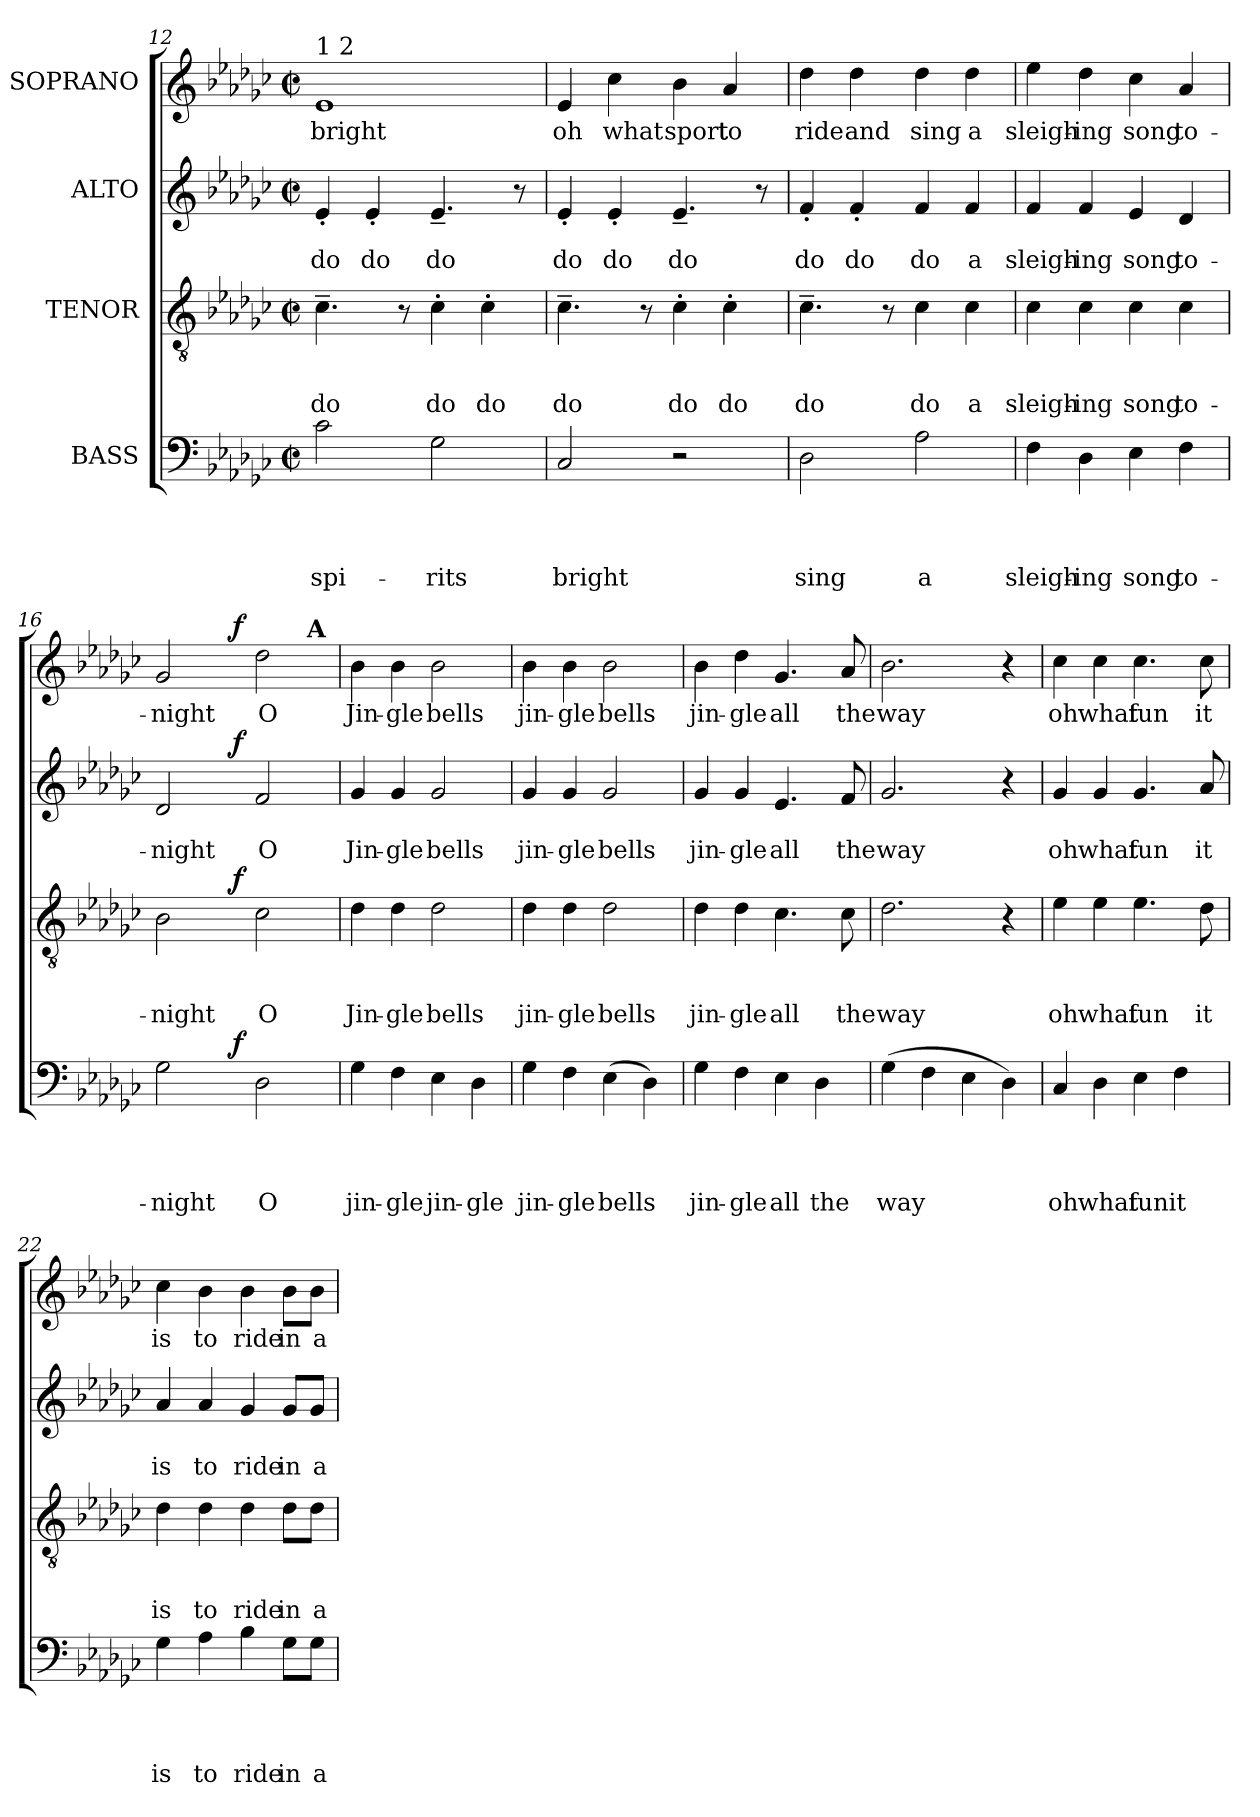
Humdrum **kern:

**kern	**text	**text	**text	**text	**dynam	**kern	**text	**text	**text	**dynam	**kern	**text	**text	**dynam	**kern	**text	**dynam
*part4	*part4	*part4	*part4	*part4	*part4	*part3	*part3	*part3	*part3	*part3	*part2	*part2	*part2	*part2	*part1	*part1	*part1
*staff4	*staff4	*staff4	*staff4	*staff4	*staff4	*staff3	*staff3	*staff3	*staff3	*staff3	*staff2	*staff2	*staff2	*staff2	*staff1	*staff1	*staff1
*I"BASS	*	*	*	*	*	*I"TENOR	*	*	*	*	*I"ALTO	*	*	*	*I"SOPRANO	*	*
!!LO:LB:g=z
*clefF4	*	*	*	*	*	*clefGv2	*	*	*	*	*clefG2	*	*	*	*clefG2	*	*
*k[b-e-a-d-g-c-]	*	*	*	*	*	*k[b-e-a-d-g-c-]	*	*	*	*	*k[b-e-a-d-g-c-]	*	*	*	*k[b-e-a-d-g-c-]	*	*
*G-:	*	*	*	*	*	*G-:	*	*	*	*	*G-:	*	*	*	*G-:	*	*
*M2/2	*	*	*	*	*	*M2/2	*	*	*	*	*M2/2	*	*	*	*M2/2	*	*
*met(c|)	*	*	*	*	*	*met(c|)	*	*	*	*	*met(c|)	*	*	*	*met(c|)	*	*
=12	=12	=12	=12	=12	=12	=12	=12	=12	=12	=12	=12	=12	=12	=12	=12	=12	=12
!	!	!	!	!	!	!	!	!	!	!	!	!	!	!	!LO:TX:a:t=1 2	!	!
!	!	!	!	!LO:LY:b	!	!	!	!	!LO:LY:b	!	!	!	!LO:LY:b	!	!	!LO:LY:b	!
2c-\	.	.	.	spi-	.	4.c-~>\	.	.	do	.	4e-'</	.	do	.	1e-	bright	.
!	!	!	!	!	!	!	!	!	!	!	!	!	!LO:LY:b	!	!	!	!
.	.	.	.	.	.	.	.	.	.	.	4e-'</	.	do	.	.	.	.
.	.	.	.	.	.	8r	.	.	.	.	.	.	.	.	.	.	.
!	!	!	!	!LO:LY:b	!	!	!	!	!LO:LY:b	!	!	!	!LO:LY:b	!	!	!	!
2G-\	.	.	.	-rits	.	4c-'>\	.	.	do	.	4.e-~</	.	do	.	.	.	.
!	!	!	!	!	!	!	!	!	!LO:LY:b	!	!	!	!	!	!	!	!
.	.	.	.	.	.	4c-'>\	.	.	do	.	.	.	.	.	.	.	.
.	.	.	.	.	.	.	.	.	.	.	8r	.	.	.	.	.	.
=13	=13	=13	=13	=13	=13	=13	=13	=13	=13	=13	=13	=13	=13	=13	=13	=13	=13
!	!	!	!	!LO:LY:b	!	!	!	!	!LO:LY:b	!	!	!	!LO:LY:b	!	!	!LO:LY:b	!
2C-/	.	.	.	bright	.	4.c-~>\	.	.	do	.	4e-'</	.	do	.	4e-/	oh	.
!	!	!	!	!	!	!	!	!	!	!	!	!	!LO:LY:b	!	!	!LO:LY:b	!
.	.	.	.	.	.	.	.	.	.	.	4e-'</	.	do	.	4cc-\	what	.
.	.	.	.	.	.	8r	.	.	.	.	.	.	.	.	.	.	.
!	!	!	!	!	!	!	!	!	!LO:LY:b	!	!	!	!LO:LY:b	!	!	!LO:LY:b	!
2r	.	.	.	.	.	4c-'>\	.	.	do	.	4.e-~</	.	do	.	4b-\	sport	.
!	!	!	!	!	!	!	!	!	!LO:LY:b	!	!	!	!	!	!	!LO:LY:b	!
.	.	.	.	.	.	4c-'>\	.	.	do	.	.	.	.	.	4a-/	to	.
.	.	.	.	.	.	.	.	.	.	.	8r	.	.	.	.	.	.
=14	=14	=14	=14	=14	=14	=14	=14	=14	=14	=14	=14	=14	=14	=14	=14	=14	=14
!	!	!	!	!LO:LY:b	!	!	!	!	!LO:LY:b	!	!	!	!LO:LY:b	!	!	!LO:LY:b	!
2D-\	.	.	.	sing	.	4.c-~>\	.	.	do	.	4f'</	.	do	.	4dd-\	ride	.
!	!	!	!	!	!	!	!	!	!	!	!	!	!LO:LY:b	!	!	!LO:LY:b	!
.	.	.	.	.	.	.	.	.	.	.	4f'</	.	do	.	4dd-\	and	.
.	.	.	.	.	.	8r	.	.	.	.	.	.	.	.	.	.	.
!	!	!	!	!LO:LY:b	!	!	!	!	!LO:LY:b	!	!	!	!LO:LY:b	!	!	!LO:LY:b	!
2A-\	.	.	.	a	.	4c-\	.	.	do	.	4f/	.	do	.	4dd-\	sing	.
!	!	!	!	!	!	!	!	!	!LO:LY:b	!	!	!	!LO:LY:b	!	!	!LO:LY:b	!
.	.	.	.	.	.	4c-\	.	.	a	.	4f/	.	a	.	4dd-\	a	.
=15	=15	=15	=15	=15	=15	=15	=15	=15	=15	=15	=15	=15	=15	=15	=15	=15	=15
!	!	!	!	!LO:LY:b	!	!	!	!	!LO:LY:b	!	!	!	!LO:LY:b	!	!	!LO:LY:b	!
4F\	.	.	.	sleigh-	.	4c-\	.	.	sleigh-	.	4f/	.	sleigh-	.	4ee-\	sleigh-	.
!	!	!	!	!LO:LY:b:rj	!	!	!	!	!LO:LY:b:rj	!	!	!	!LO:LY:b:rj	!	!	!LO:LY:b:rj	!
4D-\	.	.	.	-ing	.	4c-\	.	.	-ing	.	4f/	.	-ing	.	4dd-\	-ing	.
!	!	!	!	!LO:LY:b	!	!	!	!	!LO:LY:b	!	!	!	!LO:LY:b	!	!	!LO:LY:b	!
4E-\	.	.	.	song	.	4c-\	.	.	song	.	4e-/	.	song	.	4cc-\	song	.
!	!	!	!	!LO:LY:b	!	!	!	!	!LO:LY:b	!	!	!	!LO:LY:b	!	!	!LO:LY:b	!
4F\	.	.	.	to-	.	4c-\	.	.	to-	.	4d-/	.	to-	.	4a-/	to-	.
=16	=16	=16	=16	=16	=16	=16	=16	=16	=16	=16	=16	=16	=16	=16	=16	=16	=16
!	!	!	!	!LO:LY:b	!	!	!	!	!LO:LY:b	!	!	!	!LO:LY:b	!	!	!LO:LY:b	!
*^	*	*	*	*	*	*^	*	*	*	*	*^	*	*	*	*^	*	*
*	*	*	*	*	*	*	*	*	*	*	*	*	*	*	*	*	*	*	*^	*	*
2G-\	4ryy	.	.	.	-night	.	2B-\	4ryy	.	.	-night	.	2d-/	4ryy	.	-night	.	2g-/	4ryy	2..ryy	-night	.
.	8ryy	.	.	.	.	.	.	8ryy	.	.	.	.	.	8ryy	.	.	.	.	8ryy	.	.	.
.	32ryy	.	.	.	.	.	.	32ryy	.	.	.	.	.	32ryy	.	.	.	.	32ryy	.	.	.
!	!	!	!	!	!	!LO:DY:a	!	!	!	!	!	!LO:DY:a	!	!	!	!	!LO:DY:a	!	!	!	!	!LO:DY:a
.	2ryy	.	.	.	.	f	.	2ryy	.	.	.	f	.	2ryy	.	.	f	.	2ryy	.	.	f
!	!	!	!	!	!LO:LY:b	!	!	!	!	!	!LO:LY:b	!	!	!	!	!LO:LY:b	!	!	!	!	!LO:LY:b	!
2D-\	.	.	.	.	O	.	2c-\	.	.	.	O	.	2f/	.	.	O	.	2dd-\	.	.	O	.
!	!	!	!	!	!	!	!	!	!	!	!	!	!	!	!	!	!	!	!	!LO:TX:a:B:t=A	!	!
.	.	.	.	.	.	.	.	.	.	.	.	.	.	.	.	.	.	.	.	8ryy	.	.
.	16.ryy	.	.	.	.	.	.	16.ryy	.	.	.	.	.	16.ryy	.	.	.	.	16.ryy	.	.	.
=17	=17	=17	=17	=17	=17	=17	=17	=17	=17	=17	=17	=17	=17	=17	=17	=17	=17	=17	=17	=17	=17	=17
!	!	!	!	!	!LO:LY:b	!	!	!	!	!	!LO:LY:b	!	!	!	!	!LO:LY:b	!	!	!	!	!LO:LY:b	!
*v	*v	*	*	*	*	*	*	*	*	*	*	*	*v	*v	*	*	*	*v	*v	*v	*	*
*	*	*	*	*	*	*v	*v	*	*	*	*	*	*	*	*	*	*	*
4G-\	.	.	.	jin-	.	4d-\	.	.	Jin-	.	4g-/	.	Jin-	.	4b-\	Jin-	.
!	!	!	!	!LO:LY:b:rj	!	!	!	!	!LO:LY:b:rj	!	!	!	!LO:LY:b:rj	!	!	!LO:LY:b:rj	!
4F\	.	.	.	-gle	.	4d-\	.	.	-gle	.	4g-/	.	-gle	.	4b-\	-gle	.
!	!	!	!	!LO:LY:b	!	!	!	!	!LO:LY:b	!	!	!	!LO:LY:b	!	!	!LO:LY:b	!
4E-\	.	.	.	jin-	.	2d-\	.	.	bells	.	2g-/	.	bells	.	2b-\	bells	.
!	!	!	!	!LO:LY:b:rj	!	!	!	!	!	!	!	!	!	!	!	!	!
4D-\	.	.	.	-gle	.	.	.	.	.	.	.	.	.	.	.	.	.
!!LO:PB:g=z
=18	=18	=18	=18	=18	=18	=18	=18	=18	=18	=18	=18	=18	=18	=18	=18	=18	=18
!	!	!	!	!LO:LY:b	!	!	!	!	!LO:LY:b	!	!	!	!LO:LY:b	!	!	!LO:LY:b	!
4G-\	.	.	.	jin-	.	4d-\	.	.	jin-	.	4g-/	.	jin-	.	4b-\	jin-	.
!	!	!	!	!LO:LY:b:rj	!	!	!	!	!LO:LY:b:rj	!	!	!	!LO:LY:b:rj	!	!	!LO:LY:b:rj	!
4F\	.	.	.	-gle	.	4d-\	.	.	-gle	.	4g-/	.	-gle	.	4b-\	-gle	.
!	!	!	!	!LO:LY:b	!	!	!	!	!LO:LY:b	!	!	!	!LO:LY:b	!	!	!LO:LY:b	!
(>4E-\	.	.	.	bells	.	2d-\	.	.	bells	.	2g-/	.	bells	.	2b-\	bells	.
4D-\)	.	.	.	.	.	.	.	.	.	.	.	.	.	.	.	.	.
=19	=19	=19	=19	=19	=19	=19	=19	=19	=19	=19	=19	=19	=19	=19	=19	=19	=19
!	!	!	!	!LO:LY:b	!	!	!	!	!LO:LY:b	!	!	!	!LO:LY:b	!	!	!LO:LY:b	!
4G-\	.	.	.	jin-	.	4d-\	.	.	jin-	.	4g-/	.	jin-	.	4b-\	jin-	.
!	!	!	!	!LO:LY:b:rj	!	!	!	!	!LO:LY:b:rj	!	!	!	!LO:LY:b:rj	!	!	!LO:LY:b:rj	!
4F\	.	.	.	-gle	.	4d-\	.	.	-gle	.	4g-/	.	-gle	.	4dd-\	-gle	.
!	!	!	!	!LO:LY:b	!	!	!	!	!LO:LY:b	!	!	!	!LO:LY:b	!	!	!LO:LY:b	!
4E-\	.	.	.	all	.	4.c-\	.	.	all	.	4.e-/	.	all	.	4.g-/	all	.
!	!	!	!	!LO:LY:b	!	!	!	!	!	!	!	!	!	!	!	!	!
4D-\	.	.	.	the	.	.	.	.	.	.	.	.	.	.	.	.	.
!	!	!	!	!	!	!	!	!	!LO:LY:b	!	!	!	!LO:LY:b	!	!	!LO:LY:b	!
.	.	.	.	.	.	8c-\	.	.	the	.	8f/	.	the	.	8a-/	the	.
=20	=20	=20	=20	=20	=20	=20	=20	=20	=20	=20	=20	=20	=20	=20	=20	=20	=20
!	!	!	!	!LO:LY:b	!	!	!	!	!LO:LY:b	!	!	!	!LO:LY:b	!	!	!LO:LY:b	!
(>4G-\	.	.	.	way	.	2.d-\	.	.	way	.	2.g-/	.	way	.	2.b-\	way	.
4F\	.	.	.	.	.	.	.	.	.	.	.	.	.	.	.	.	.
4E-\	.	.	.	.	.	.	.	.	.	.	.	.	.	.	.	.	.
4D-\)	.	.	.	.	.	4r	.	.	.	.	4r	.	.	.	4r	.	.
=21	=21	=21	=21	=21	=21	=21	=21	=21	=21	=21	=21	=21	=21	=21	=21	=21	=21
!	!	!	!	!LO:LY:b	!	!	!	!	!LO:LY:b	!	!	!	!LO:LY:b	!	!	!LO:LY:b	!
4C-/	.	.	.	oh	.	4e-\	.	.	oh	.	4g-/	.	oh	.	4cc-\	oh	.
!	!	!	!	!LO:LY:b	!	!	!	!	!LO:LY:b	!	!	!	!LO:LY:b	!	!	!LO:LY:b	!
4D-\	.	.	.	what	.	4e-\	.	.	what	.	4g-/	.	what	.	4cc-\	what	.
!	!	!	!	!LO:LY:b	!	!	!	!	!LO:LY:b	!	!	!	!LO:LY:b	!	!	!LO:LY:b	!
4E-\	.	.	.	fun	.	4.e-\	.	.	fun	.	4.g-/	.	fun	.	4.cc-\	fun	.
!	!	!	!	!LO:LY:b	!	!	!	!	!	!	!	!	!	!	!	!	!
4F\	.	.	.	it	.	.	.	.	.	.	.	.	.	.	.	.	.
!	!	!	!	!	!	!	!	!	!LO:LY:b	!	!	!	!LO:LY:b	!	!	!LO:LY:b	!
.	.	.	.	.	.	8d-\	.	.	it	.	8a-/	.	it	.	8cc-\	it	.
=22	=22	=22	=22	=22	=22	=22	=22	=22	=22	=22	=22	=22	=22	=22	=22	=22	=22
!	!	!	!	!LO:LY:b	!	!	!	!	!LO:LY:b	!	!	!	!LO:LY:b	!	!	!LO:LY:b	!
4G-\	.	.	.	is	.	4d-\	.	.	is	.	4a-/	.	is	.	4cc-\	is	.
!	!	!	!	!LO:LY:b	!	!	!	!	!LO:LY:b	!	!	!	!LO:LY:b	!	!	!LO:LY:b	!
4A-\	.	.	.	to	.	4d-\	.	.	to	.	4a-/	.	to	.	4b-\	to	.
!	!	!	!	!LO:LY:b	!	!	!	!	!LO:LY:b	!	!	!	!LO:LY:b	!	!	!LO:LY:b	!
4B-\	.	.	.	ride	.	4d-\	.	.	ride	.	4g-/	.	ride	.	4b-\	ride	.
!	!	!	!	!LO:LY:b	!	!	!	!	!LO:LY:b	!	!	!	!LO:LY:b	!	!	!LO:LY:b	!
8G-\L	.	.	.	in	.	8d-\L	.	.	in	.	8g-/L	.	in	.	8b-\L	in	.
!	!	!	!	!LO:LY:b	!	!	!	!	!LO:LY:b	!	!	!	!LO:LY:b	!	!	!LO:LY:b	!
8G-\J	.	.	.	a	.	8d-\J	.	.	a	.	8g-/J	.	a	.	8b-\J	a	.
=	=	=	=	=	=	=	=	=	=	=	=	=	=	=	=	=	=
*-	*-	*-	*-	*-	*-	*-	*-	*-	*-	*-	*-	*-	*-	*-	*-	*-	*-
